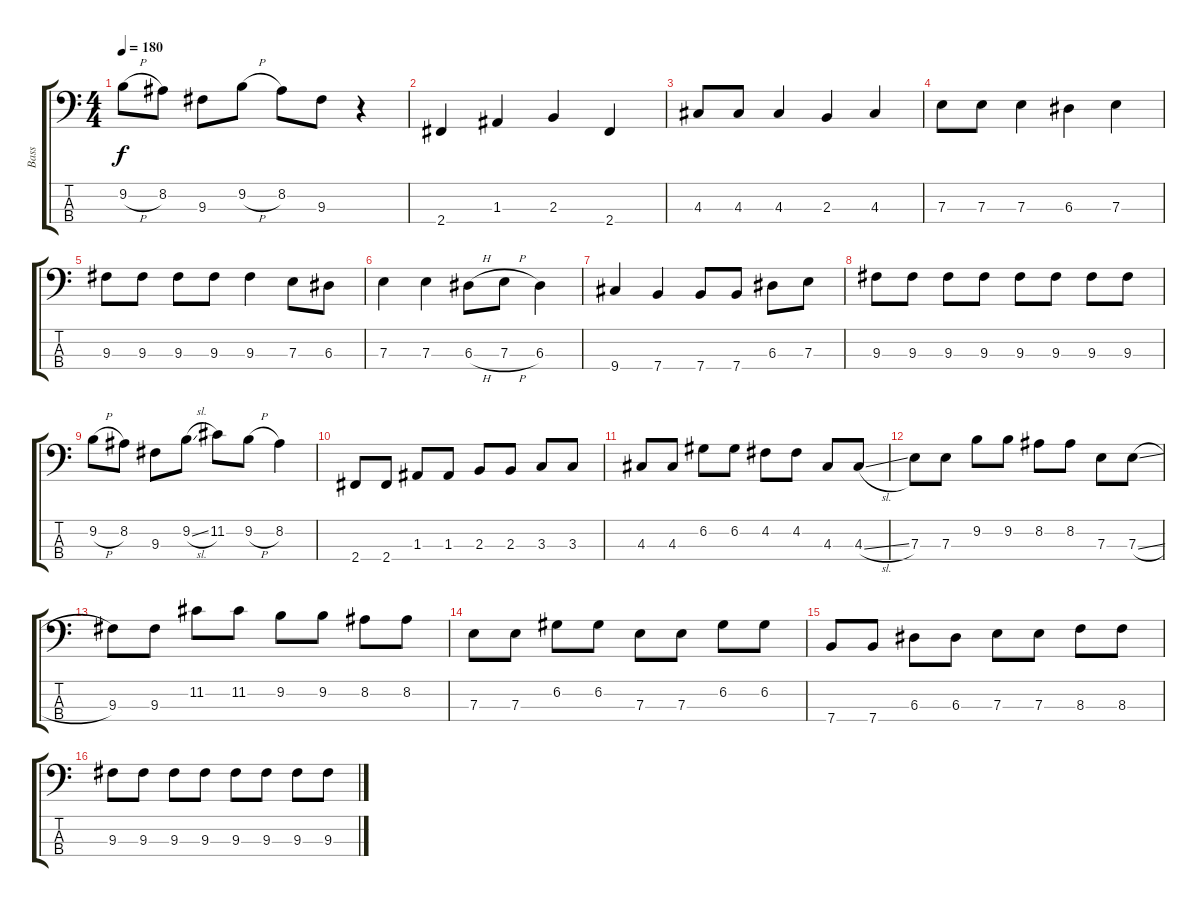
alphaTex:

\track ("Bass" "Bass") {instrument electricbassfinger}
\staff {score tabs}
\tuning (G2 D2 A1 E1) {hide}
\ts (4 4)
\tempo 180
\clef f4
\ks c
9.2{h}.8{dy f} 8.2.8 9.3.8 9.2{h}.8 8.2.8 9.3.8 r.4 |
2.4.4 1.3.4 2.3.4 2.4.4 |
4.3.8 4.3.8 4.3.4 2.3.4 4.3.4 |
7.3.8 7.3.8 7.3.4 6.3.4 7.3.4 |
9.3.8 9.3.8 9.3.8 9.3.8 9.3.4 7.3.8 6.3.8 |
7.3.4 7.3.4 6.3{h}.8 7.3{h}.8 6.3.4 |
9.4.4 7.4.4 7.4.8 7.4.8 6.3.8 7.3.8 |
9.3.8 9.3.8 9.3.8 9.3.8 9.3.8 9.3.8 9.3.8 9.3.8 |
9.2{h}.8 8.2.8 9.3.8 9.2{sl}.8 11.2.8 9.2{h}.8 8.2.4 |
2.4.8 2.4.8 1.3.8 1.3.8 2.3.8 2.3.8 3.3.8 3.3.8 |
4.3.8 4.3.8 6.2.8 6.2.8 4.2.8 4.2.8 4.3.8 4.3{sl}.8 |
7.3.8 7.3.8 9.2.8 9.2.8 8.2.8 8.2.8 7.3.8 7.3{sl}.8 |
9.3.8 9.3.8 11.2.8 11.2.8 9.2.8 9.2.8 8.2.8 8.2.8 |
7.3.8 7.3.8 6.2.8 6.2.8 7.3.8 7.3.8 6.2.8 6.2.8 |
7.4.8 7.4.8 6.3.8 6.3.8 7.3.8 7.3.8 8.3.8 8.3.8 |
9.3.8 9.3.8 9.3.8 9.3.8 9.3.8 9.3.8 9.3.8 9.3.8
